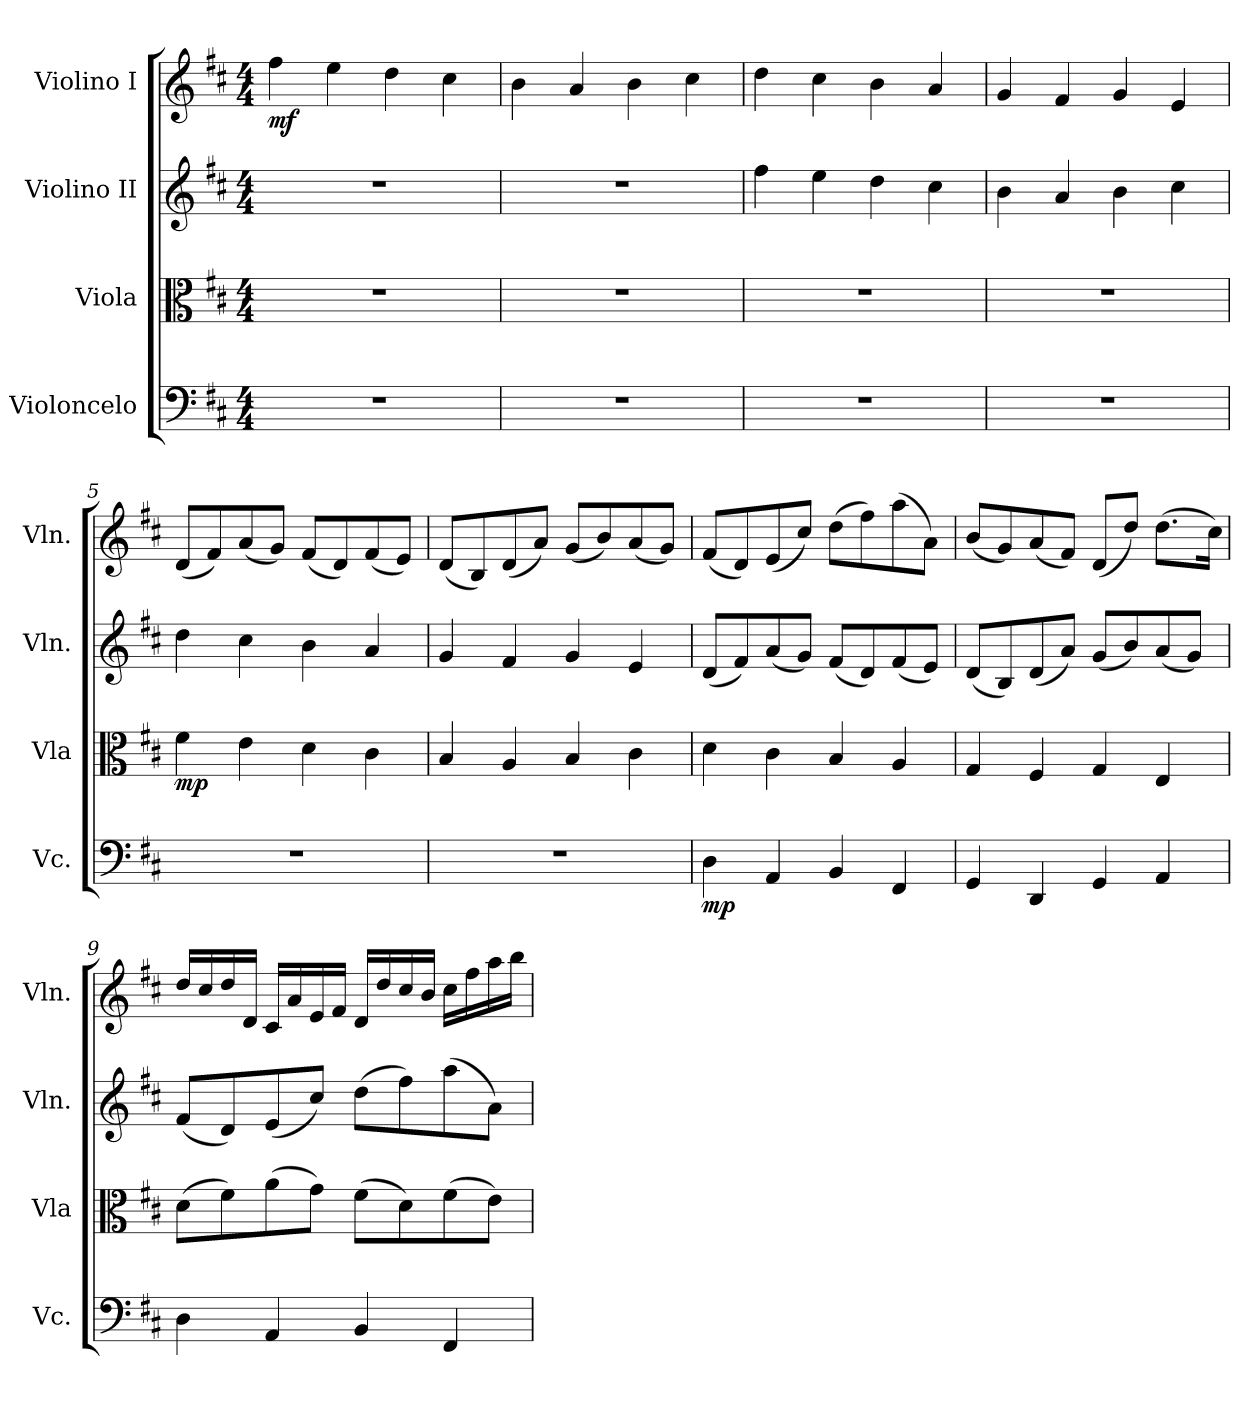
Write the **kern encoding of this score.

**kern	**dynam	**kern	**dynam	**kern	**kern	**dynam
*part4	*part4	*part3	*part3	*part2	*part1	*part1
*staff4	*staff4	*staff3	*staff3	*staff2	*staff1	*staff1
*I"Violoncelo	*	*I"Viola	*	*I"Violino II	*I"Violino I	*
*I'Vc.	*	*I'Vla	*	*I'Vln.	*I'Vln.	*
*clefF4	*	*clefC3	*	*clefG2	*clefG2	*
*k[f#c#]	*	*k[f#c#]	*	*k[f#c#]	*k[f#c#]	*
*M4/4	*	*M4/4	*	*M4/4	*M4/4	*
=1	=1	=1	=1	=1	=1	=1
!	!	!	!	!	!	!LO:DY:b
1r	.	1r	.	1r	4ff#\	mf
.	.	.	.	.	4ee\	.
.	.	.	.	.	4dd\	.
.	.	.	.	.	4cc#\	.
=2	=2	=2	=2	=2	=2	=2
1r	.	1r	.	1r	4b\	.
.	.	.	.	.	4a/	.
.	.	.	.	.	4b\	.
.	.	.	.	.	4cc#\	.
=3	=3	=3	=3	=3	=3	=3
1r	.	1r	.	4ff#\	4dd\	.
.	.	.	.	4ee\	4cc#\	.
.	.	.	.	4dd\	4b\	.
.	.	.	.	4cc#\	4a/	.
=4	=4	=4	=4	=4	=4	=4
1r	.	1r	.	4b\	4g/	.
.	.	.	.	4a/	4f#/	.
.	.	.	.	4b\	4g/	.
.	.	.	.	4cc#\	4e/	.
=5	=5	=5	=5	=5	=5	=5
!	!	!	!LO:DY:b	!	!	!
1r	.	4f#\	mp	4dd\	(8d/L	.
.	.	.	.	.	8f#/)	.
.	.	4e\	.	4cc#\	(8a/	.
.	.	.	.	.	8g/J)	.
.	.	4d\	.	4b\	(8f#/L	.
.	.	.	.	.	8d/)	.
.	.	4c#\	.	4a/	(8f#/	.
.	.	.	.	.	8e/J)	.
=6	=6	=6	=6	=6	=6	=6
1r	.	4B/	.	4g/	(8d/L	.
.	.	.	.	.	8B/)	.
.	.	4A/	.	4f#/	(8d/	.
.	.	.	.	.	8a/J)	.
.	.	4B/	.	4g/	(8g/L	.
.	.	.	.	.	8b/)	.
.	.	4c#\	.	4e/	(8a/	.
.	.	.	.	.	8g/J)	.
!!LO:LB:g=z
=7	=7	=7	=7	=7	=7	=7
!	!LO:DY:b	!	!	!	!	!
4D\	mp	4d\	.	(8d/L	(8f#/L	.
.	.	.	.	8f#/)	8d/)	.
4AA/	.	4c#\	.	(8a/	(8e/	.
.	.	.	.	8g/J)	8cc#/J)	.
4BB/	.	4B/	.	(8f#/L	(8dd\L	.
.	.	.	.	8d/)	8ff#\)	.
4FF#/	.	4A/	.	(8f#/	(8aa\	.
.	.	.	.	8e/J)	8a\J)	.
=8	=8	=8	=8	=8	=8	=8
4GG/	.	4G/	.	(8d/L	(8b/L	.
.	.	.	.	8B/)	8g/)	.
4DD/	.	4F#/	.	(8d/	(8a/	.
.	.	.	.	8a/J)	8f#/J)	.
4GG/	.	4G/	.	(8g/L	(8d/L	.
.	.	.	.	8b/)	8dd/J)	.
4AA/	.	4E/	.	(8a/	(8.dd\L	.
.	.	.	.	8g/J)	.	.
.	.	.	.	.	16cc#\Jk)	.
=9	=9	=9	=9	=9	=9	=9
4D\	.	(8d\L	.	(8f#/L	16dd/LL	.
.	.	.	.	.	16cc#/	.
.	.	8f#\)	.	8d/)	16dd/	.
.	.	.	.	.	16d/JJ	.
4AA/	.	(8a\	.	(8e/	16c#/LL	.
.	.	.	.	.	16a/	.
.	.	8g\J)	.	8cc#/J)	16e/	.
.	.	.	.	.	16f#/JJ	.
4BB/	.	(8f#\L	.	(8dd\L	16d/LL	.
.	.	.	.	.	16dd/	.
.	.	8d\)	.	8ff#\)	16cc#/	.
.	.	.	.	.	16b/JJ	.
4FF#/	.	(8f#\	.	(8aa\	16cc#\LL	.
.	.	.	.	.	16ff#\	.
.	.	8e\J)	.	8a\J)	16aa\	.
.	.	.	.	.	16bb\JJ	.
=	=	=	=	=	=	=
*-	*-	*-	*-	*-	*-	*-
